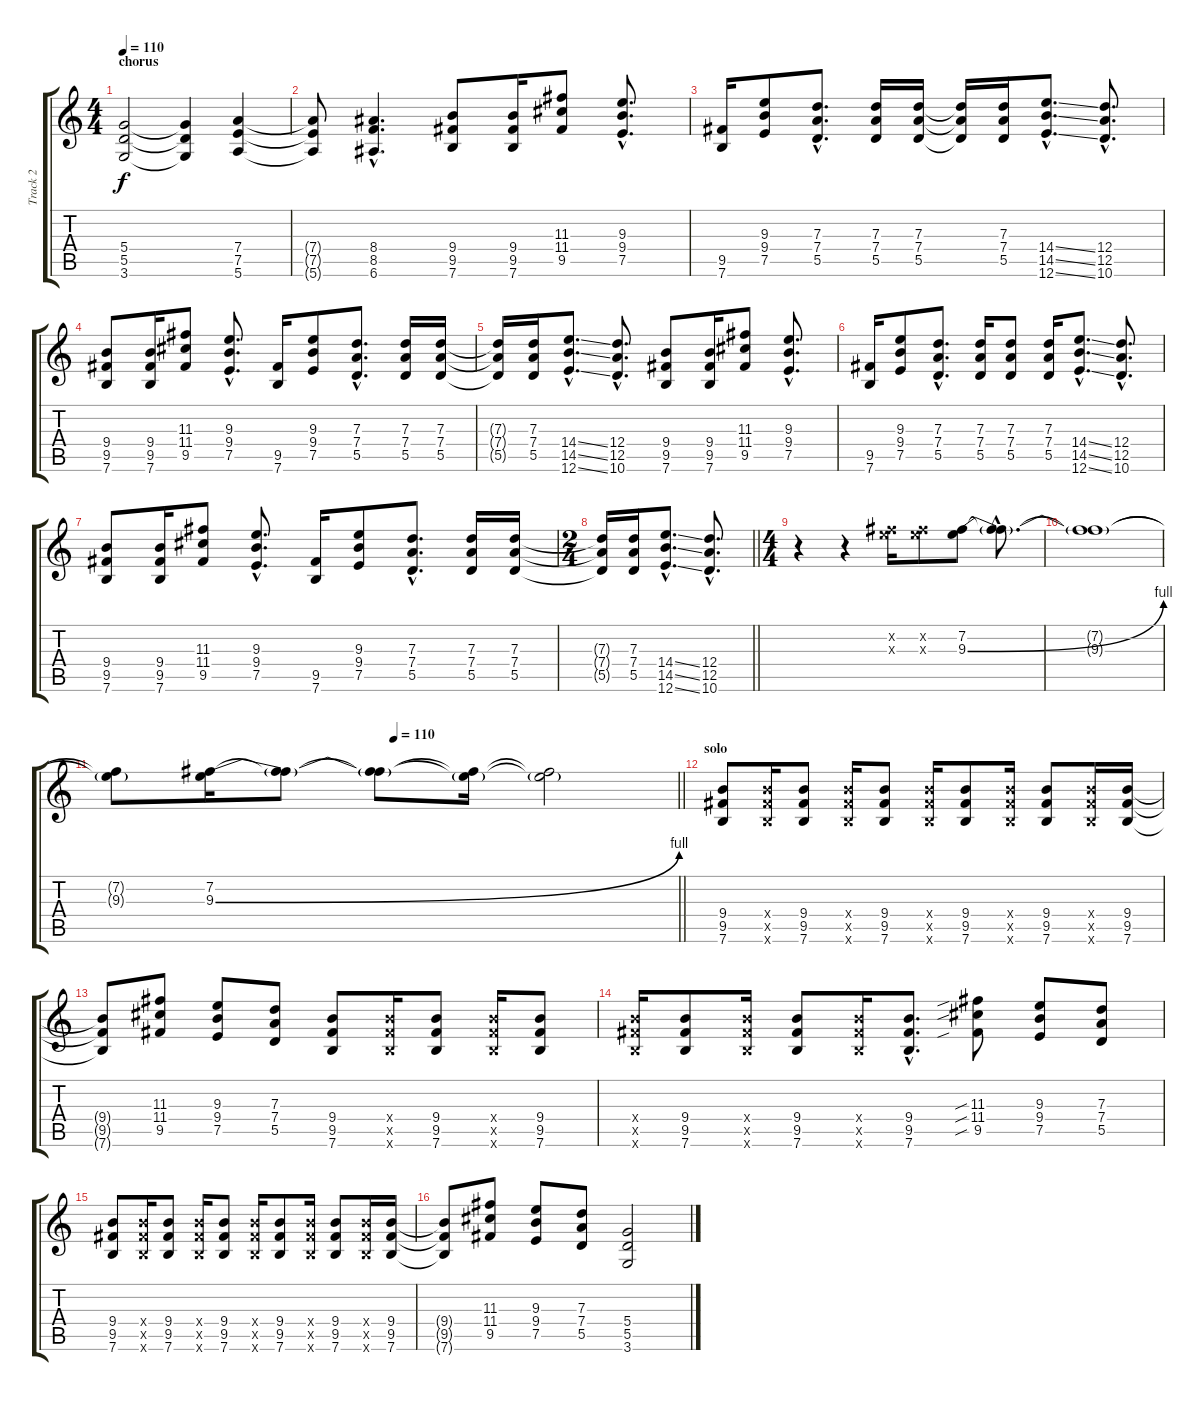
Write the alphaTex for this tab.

\track ("Track 2" "Track 2") {instrument distortionguitar}
\staff {score tabs}
\tuning (E4 B3 G3 D3 A2 E2) {hide}
\ts (4 4)
\section ("" "chorus")
\tempo 110
\clef g2
\ks c
(5.4 5.5 3.6).2{dy f} (5.4{t} 5.5{t} 3.6{t}).4 (7.4 7.5 5.6).4 |
(7.4{t} 7.5{t} 5.6{t}).8 (8.4{hac} 8.5{hac} 6.6{hac}).4{d} (9.4 9.5 7.6).8 (9.4 9.5 7.6).16 (11.3 11.4 9.5).8 (9.3{hac} 9.4{hac} 7.5{hac}).8{d} |
(9.5 7.6).16 (9.3 9.4 7.5).8 (7.3{hac} 7.4{hac} 5.5{hac}).8{d} (7.3 7.4 5.5).16 (7.3 7.4 5.5).16 (7.3{t} 7.4{t} 5.5{t}).16 (7.3 7.4 5.5).16 (14.4{ss hac} 14.5{ss hac} 12.6{ss hac}).8{d} (12.4{hac} 12.5{hac} 10.6{hac}).8{d} |
(9.4 9.5 7.6).8 (9.4 9.5 7.6).16 (11.3 11.4 9.5).8 (9.3{hac} 9.4{hac} 7.5{hac}).8{d} (9.5 7.6).16 (9.3 9.4 7.5).8 (7.3{hac} 7.4{hac} 5.5{hac}).8{d} (7.3 7.4 5.5).16 (7.3 7.4 5.5).16 |
(7.3{t} 7.4{t} 5.5{t}).16 (7.3 7.4 5.5).16 (14.4{ss hac} 14.5{ss hac} 12.6{ss hac}).8{d} (12.4{hac} 12.5{hac} 10.6{hac}).8{d} (9.4 9.5 7.6).8 (9.4 9.5 7.6).16 (11.3 11.4 9.5).8 (9.3{hac} 9.4{hac} 7.5{hac}).8{d} |
(9.5 7.6).16 (9.3 9.4 7.5).8 (7.3{hac} 7.4{hac} 5.5{hac}).8{d} (7.3 7.4 5.5).16 (7.3 7.4 5.5).8 (7.3 7.4 5.5).16 (14.4{ss hac} 14.5{ss hac} 12.6{ss hac}).8{d} (12.4{hac} 12.5{hac} 10.6{hac}).8{d} |
(9.4 9.5 7.6).8 (9.4 9.5 7.6).16 (11.3 11.4 9.5).8 (9.3{hac} 9.4{hac} 7.5{hac}).8{d} (9.5 7.6).16 (9.3 9.4 7.5).8 (7.3{hac} 7.4{hac} 5.5{hac}).8{d} (7.3 7.4 5.5).16 (7.3 7.4 5.5).16 |
\ts (2 4)
\barLineRight lightlight
(7.3{t} 7.4{t} 5.5{t}).16 (7.3 7.4 5.5).16 (14.4{ss hac} 14.5{ss hac} 12.6{ss hac}).8{d} (12.4{hac} 12.5{hac} 10.6{hac}).8{d} |
\ts (4 4)
r.4 r.4 (7.2{x} 9.3{x}).16 (7.2{x} 9.3{x}).8 (7.2 9.3{be (bend 0 0 60 4)}).8 (7.2{hac t} 9.3{hac t}).8{d} |
(7.2{t} 9.3{t}).1 |
\tempo (110 0.5)
\barLineRight lightlight
(7.2{t} 9.3{t}).8 (7.2 9.3{be (bend 0 0 60 4)}).16 (7.2{t} 9.3{t}).8 (7.2{t} 9.3{t}).8 (7.2{t} 9.3{t}).16 (7.2{t} 9.3{t}).2 |
\section ("" "solo")
(9.4 9.5 7.6).8 (9.4{x} 9.5{x} 7.6{x}).16 (9.4 9.5 7.6).8 (9.4{x} 9.5{x} 7.6{x}).16 (9.4 9.5 7.6).8 (9.4{x} 9.5{x} 7.6{x}).16 (9.4 9.5 7.6).8 (9.4{x} 9.5{x} 7.6{x}).16 (9.4 9.5 7.6).8 (9.4{x} 9.5{x} 7.6{x}).16 (9.4 9.5 7.6).16 |
(9.4{t} 9.5{t} 7.6{t}).8 (11.3 11.4 9.5).8 (9.3 9.4 7.5).8 (7.3 7.4 5.5).8 (9.4 9.5 7.6).8 (9.4{x} 9.5{x} 7.6{x}).16 (9.4 9.5 7.6).8 (9.4{x} 9.5{x} 7.6{x}).16 (9.4 9.5 7.6).8 |
(9.4{x} 9.5{x} 7.6{x}).16 (9.4 9.5 7.6).8 (9.4{x} 9.5{x} 7.6{x}).16 (9.4 9.5 7.6).8 (9.4{x} 9.5{x} 7.6{x}).16 (9.4{hac} 9.5{hac} 7.6{hac}).8{d} (11.3{sib} 11.4{sib} 9.5{sib}).8 (9.3 9.4 7.5).8 (7.3 7.4 5.5).8 |
(9.4 9.5 7.6).8 (9.4{x} 9.5{x} 7.6{x}).16 (9.4 9.5 7.6).8 (9.4{x} 9.5{x} 7.6{x}).16 (9.4 9.5 7.6).8 (9.4{x} 9.5{x} 7.6{x}).16 (9.4 9.5 7.6).8 (9.4{x} 9.5{x} 7.6{x}).16 (9.4 9.5 7.6).8 (9.4{x} 9.5{x} 7.6{x}).16 (9.4 9.5 7.6).16 |
(9.4{t} 9.5{t} 7.6{t}).8 (11.3 11.4 9.5).8 (9.3 9.4 7.5).8 (7.3 7.4 5.5).8 (5.4 5.5 3.6).2
